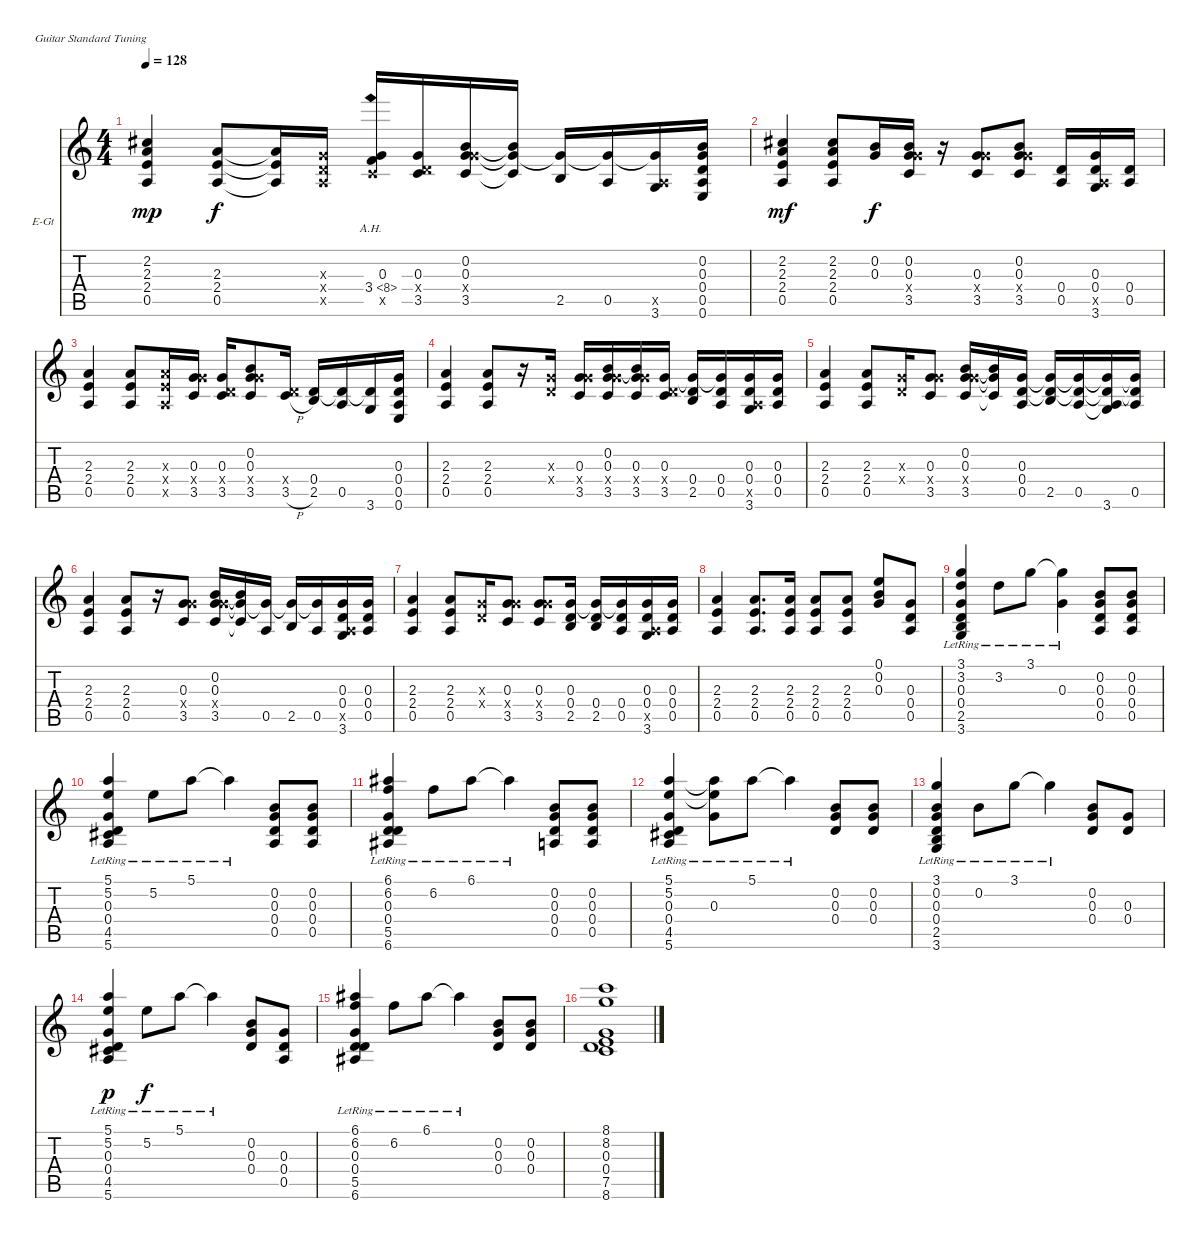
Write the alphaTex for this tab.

\defaultSystemsLayout 4
\bracketExtendMode nobrackets
\firstSystemTrackNameOrientation horizontal
\otherSystemsTrackNameOrientation horizontal
\track ("Stone Gossard (Drive)" "E-Gt") {instrument overdrivenguitar}
\staff {score tabs}
\tuning (E4 B3 G3 D3 A2 E2)
\ts (4 4)
\tempo 128
\clef g2
\ks c
(2.2 2.3 2.4 0.5).4{dy mp} (2.3 2.4 0.5).8{dy f} (2.3{t} 2.4{t} 0.5{t}).16 (0.3{x} 0.4{x} 0.5{x}).16 (0.3 3.4{ah 5} 3.5{x}).16 (0.3 0.4{x} 3.5).16 (0.2 0.3 5.4{x} 3.5).16 (0.2{t} 0.3{t} 3.5{t}).16 (0.3{t} 2.5).16 (0.3{t} 0.5).16 (0.3{t} 0.5{x} 3.6).16 (0.2 0.3 0.4 0.5 0.6).16 |
(2.2 2.3 2.4 0.5).4{dy mf} (2.2 2.3 2.4 0.5).8 (0.2 0.3).16{dy f} (0.2 0.3 5.4{x} 3.5).16 r.16 (0.3 5.4{x} 3.5).8 (0.2 0.3 5.4{x} 3.5).8 (0.4 0.5).16 (0.3 0.4 0.5{x} 3.6).16 (0.4 0.5).16 |
(2.3 2.4 0.5).4 (2.3 2.4 0.5).8 (2.3{x} 2.4{x} 0.5{x}).16 (0.3 5.4{x} 3.5).16 (0.3 0.4{x} 3.5).16 (0.2 0.3 5.4{x} 3.5).8 (0.4{x} 3.5{h}).16 (0.4 2.5).16 (0.4{t} 0.5).16 (0.4{t} 3.6).16 (0.3 0.4 0.5 0.6).16 |
(2.3 2.4 0.5).4 (2.3 2.4 0.5).8 r.16 (0.3{x} 0.4{x}).16 (0.3 5.4{x} 3.5).16 (0.2 0.3 5.4{x} 3.5).16 (0.2{t} 0.3 5.4{x} 3.5).16 (0.3 0.4{x} 3.5).16 (0.3{t} 0.4 2.5).16 (0.3{t} 0.4 0.5).16 (0.3 0.4 0.5{x} 3.6).16 (0.3 0.4 0.5).16 |
(2.3 2.4 0.5).4 (2.3 2.4 0.5).8 (0.3{x} 0.4{x}).16 (0.3 5.4{x} 3.5).8 (0.2 0.3 5.4{x} 3.5).16 (0.2{t} 0.3{t} 3.5{t}).16 (0.3 0.4 0.5).16 (0.3{t} 0.4{t} 2.5).16 (0.3{t} 0.4{t} 0.5).16 (0.3{t} 0.4{t} 0.5{t} 3.6).16 (0.3{t} 0.4{t} 0.5).16 |
(2.3 2.4 0.5).4 (2.3 2.4 0.5).8 r.16 (0.3 5.4{x} 3.5).8 (0.2 0.3 5.4{x} 3.5).16 (0.2{t} 0.3{t} 3.5{t}).16 (0.3{t} 0.5).16 (0.3{t} 2.5).16 (0.3{t} 0.5).16 (0.3 0.4 0.5{x} 3.6).16 (0.3 0.4 0.5).16 |
(2.3 2.4 0.5).4 (2.3 2.4 0.5).8 (0.3{x} 0.4{x}).16 (0.3 5.4{x} 3.5).8 (0.3 5.4{x} 3.5).8 (0.3 0.4 2.5).16 (0.3{t} 0.4 2.5).16 (0.3{t} 0.4 0.5).16 (0.3 0.4 0.5{x} 3.6).16 (0.3 0.4 0.5).16 |
(2.3 2.4 0.5).4 (2.3 2.4 0.5).8{d} (2.3 2.4 0.5).16 (2.3 2.4 0.5).8 (2.3 2.4 0.5).8 (0.1 0.2 0.3).8 (0.3 0.4 0.5).8 |
(3.1{lr} 3.2{lr} 0.3{lr} 0.4{lr} 2.5{lr} 3.6{lr}).4 3.2{lr}.8 3.1{lr}.8 (3.1{lr t} 0.3{lr}).4 (0.2 0.3 0.4 0.5).8 (0.2 0.3 0.4 0.5).8 |
(5.1{lr} 5.2{lr} 0.3{lr} 0.4{lr} 4.5{lr} 5.6{lr}).4 5.2{lr}.8 5.1{lr}.8 5.1{lr t}.4 (0.2 0.3 0.4 0.5).8 (0.2 0.3 0.4 0.5).8 |
(6.1{lr} 6.2{lr} 0.3{lr} 0.4{lr} 5.5{lr} 6.6{lr}).4 6.2{lr}.8 6.1{lr}.8 6.1{lr t}.4 (0.2 0.3 0.4 0.5).8 (0.2 0.3 0.4 0.5).8 |
(5.1{lr} 5.2{lr} 0.3{lr} 0.4{lr} 4.5{lr} 5.6{lr}).4 (5.1{lr t} 5.2{lr t} 0.3).8 5.1{lr}.8 5.1{lr t}.4 (0.2 0.3 0.4).8 (0.2 0.3 0.4).8 |
(3.1{lr} 0.2{lr} 0.3{lr} 0.4{lr} 2.5{lr} 3.6{lr}).4 0.2{lr}.8 3.1{lr}.8 3.1{lr t}.4 (0.2 0.3 0.4).8 (0.3 0.4).8 |
(5.1{lr} 5.2{lr} 0.3{lr} 0.4{lr} 4.5{lr} 5.6{lr}).4{dy p} 5.2{lr}.8{dy f} 5.1{lr}.8 5.1{lr t}.4 (0.2 0.3 0.4).8 (0.3 0.4 0.5).8 |
(6.1{lr} 6.2{lr} 0.3{lr} 0.4{lr} 5.5{lr} 6.6{lr}).4 6.2{lr}.8 6.1{lr}.8 6.1{lr t}.4 (0.2 0.3 0.4).8 (0.2 0.3 0.4).8 |
(8.1 8.2 0.3 0.4 7.5 8.6).1
